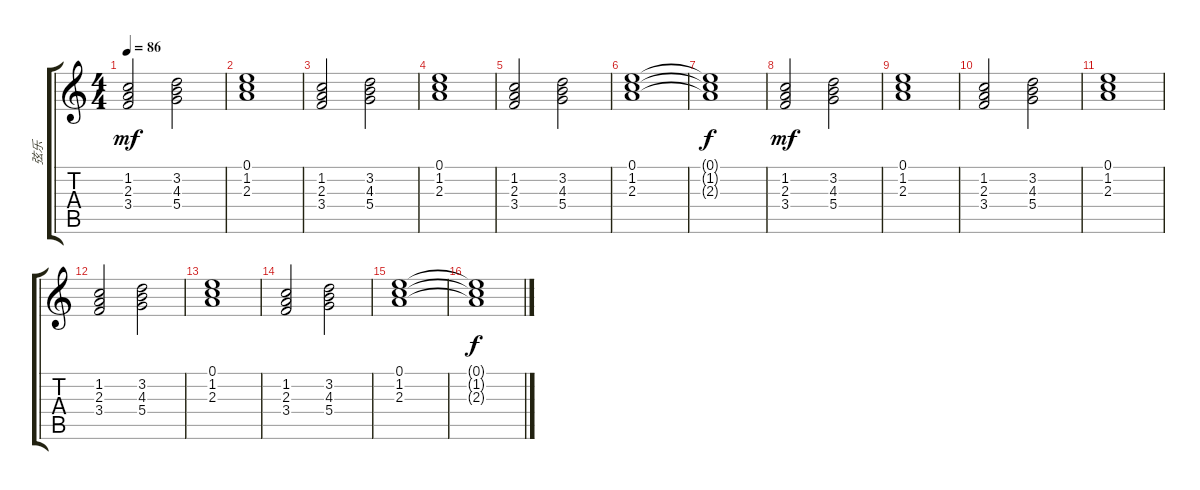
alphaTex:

\track ("弦乐" "弦乐") {instrument overdrivenguitar}
\staff {score tabs}
\tuning (E4 B3 G3 D3 A2 E2) {hide}
\ts (4 4)
\tempo 86
\clef g2
\ks c
(1.2 2.3 3.4).2{dy mf} (3.2 4.3 5.4).2 |
(0.1 1.2 2.3).1 |
(1.2 2.3 3.4).2 (3.2 4.3 5.4).2 |
(0.1 1.2 2.3).1 |
(1.2 2.3 3.4).2 (3.2 4.3 5.4).2 |
(0.1 1.2 2.3).1 |
(0.1{t} 1.2{t} 2.3{t}).1{dy f} |
(1.2 2.3 3.4).2{dy mf} (3.2 4.3 5.4).2 |
(0.1 1.2 2.3).1 |
(1.2 2.3 3.4).2 (3.2 4.3 5.4).2 |
(0.1 1.2 2.3).1 |
(1.2 2.3 3.4).2 (3.2 4.3 5.4).2 |
(0.1 1.2 2.3).1 |
(1.2 2.3 3.4).2 (3.2 4.3 5.4).2 |
(0.1 1.2 2.3).1 |
(0.1{t} 1.2{t} 2.3{t}).1{dy f}
